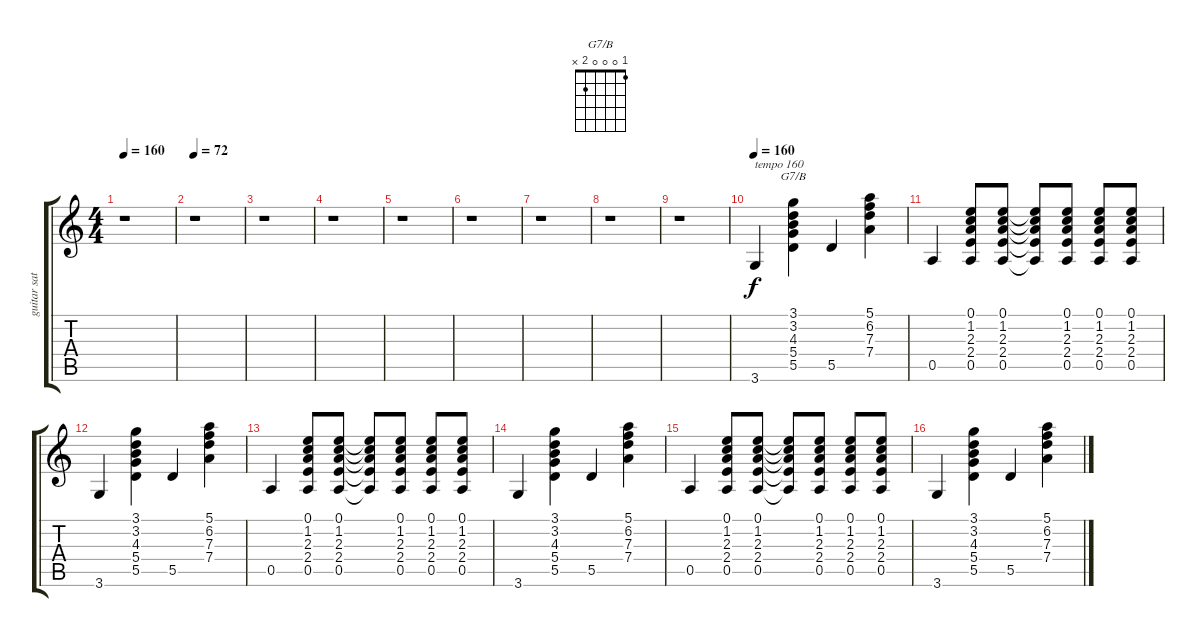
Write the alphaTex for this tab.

\track ("guitar sat" "guitar sat") {instrument distortionguitar}
\staff {score tabs}
\tuning (E4 B3 G3 D3 A2 E2) {hide}
\chord ("G7/B" 1 0 0 0 2 x)
\ts (4 4)
\tempo 160
\clef g2
\ks c
r.1{dy f} |
\tempo 72
r.1 |
r.1 |
r.1 |
r.1 |
r.1 |
r.1 |
r.1 |
r.1 |
\tempo 160
3.6.4{txt "tempo 160"} (3.1 3.2 4.3 5.4 5.5).4{ch "G7/B"} 5.5.4 (5.1 6.2 7.3 7.4).4 |
0.5.4 (0.1 1.2 2.3 2.4 0.5).8 (0.1 1.2 2.3 2.4 0.5).8 (0.1{t} 1.2{t} 2.3{t} 2.4{t} 0.5{t}).8 (0.1 1.2 2.3 2.4 0.5).8 (0.1 1.2 2.3 2.4 0.5).8 (0.1 1.2 2.3 2.4 0.5).8 |
3.6.4 (3.1 3.2 4.3 5.4 5.5).4 5.5.4 (5.1 6.2 7.3 7.4).4 |
0.5.4 (0.1 1.2 2.3 2.4 0.5).8 (0.1 1.2 2.3 2.4 0.5).8 (0.1{t} 1.2{t} 2.3{t} 2.4{t} 0.5{t}).8 (0.1 1.2 2.3 2.4 0.5).8 (0.1 1.2 2.3 2.4 0.5).8 (0.1 1.2 2.3 2.4 0.5).8 |
3.6.4 (3.1 3.2 4.3 5.4 5.5).4 5.5.4 (5.1 6.2 7.3 7.4).4 |
0.5.4 (0.1 1.2 2.3 2.4 0.5).8 (0.1 1.2 2.3 2.4 0.5).8 (0.1{t} 1.2{t} 2.3{t} 2.4{t} 0.5{t}).8 (0.1 1.2 2.3 2.4 0.5).8 (0.1 1.2 2.3 2.4 0.5).8 (0.1 1.2 2.3 2.4 0.5).8 |
3.6.4 (3.1 3.2 4.3 5.4 5.5).4 5.5.4 (5.1 6.2 7.3 7.4).4
